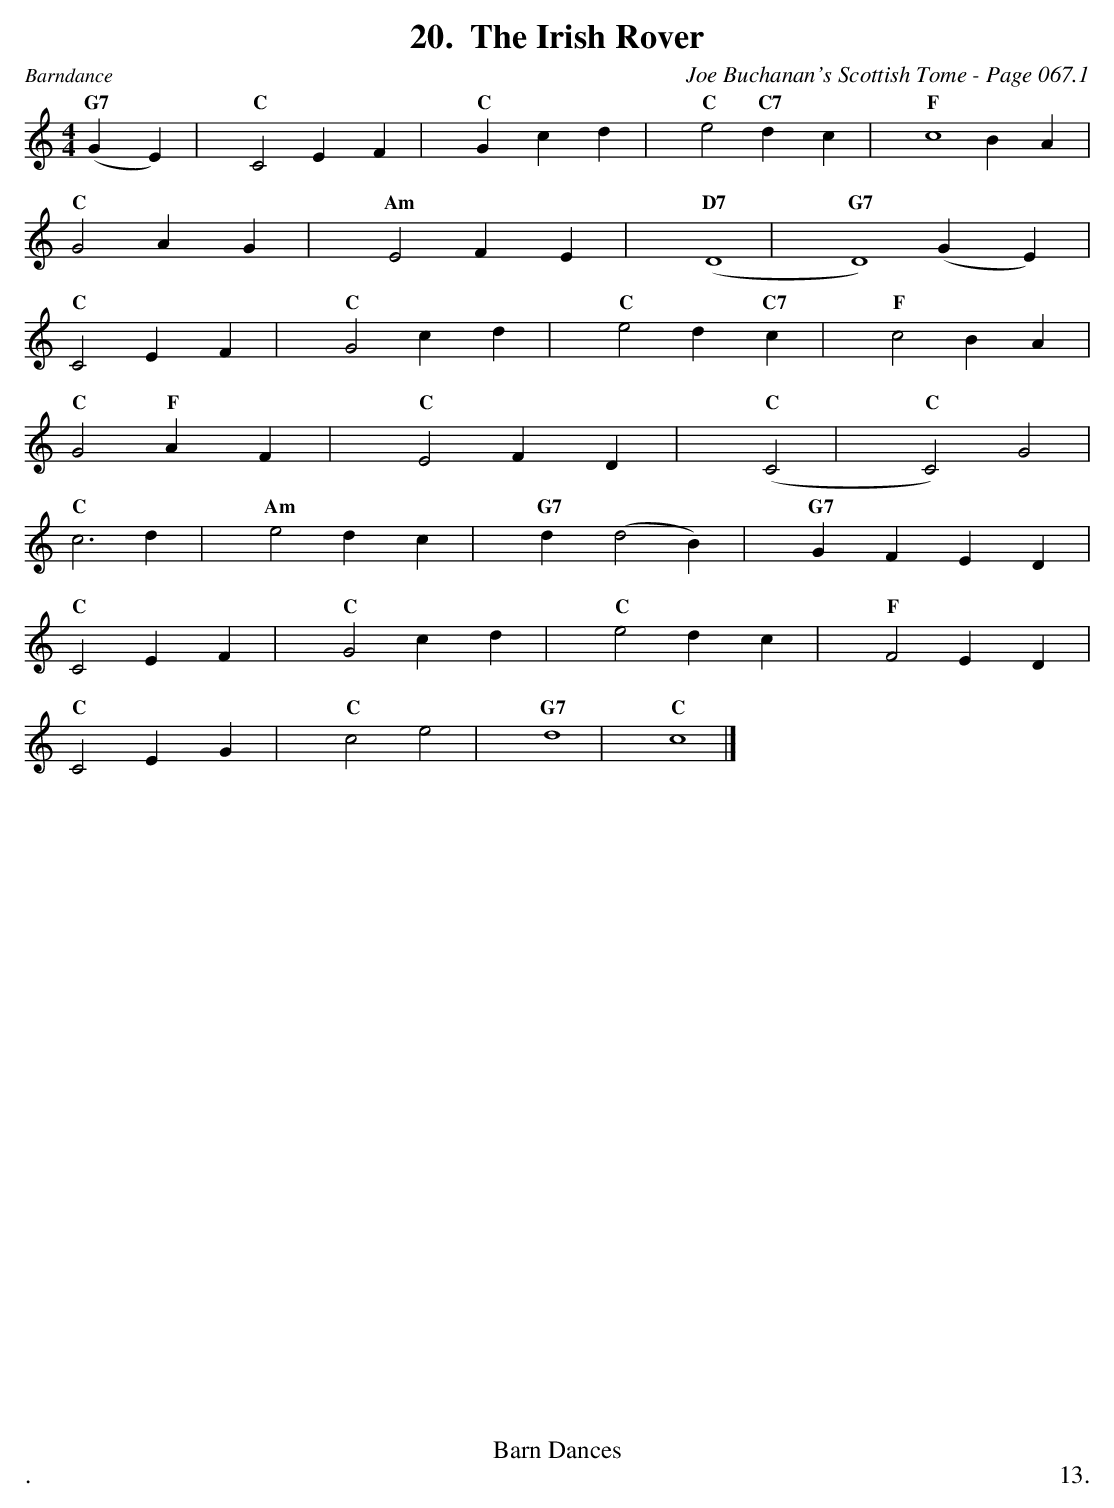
X:1
T:Irish Rover, The
C:Joe Buchanan's Scottish Tome - Page 067.1
L:1/4
M:4/4
K:C
"G7"(G E) | "C"C2 E F | "C"G c d | "C"e2 "C7"d c | "F"c4 B A |
"C"G2 A G | "Am"E2 F E | "D7"(D4 | "G7"D4) (G E) |
"C"C2 E F | "C"G2 c d | "C"e2 d "C7"c | "F"c2 B A |
"C"G2 "F"A F | "C"E2 F D | "C"(C2 | "C"C2) G2 |
"C"c3 d | "Am"e2 d c | "G7"d (d2 B) | "G7"G F E D |
"C"C2 E F | "C"G2 cd | "C"e2 d c | "F"F2 E D |
"C"C2 E G | "C"c2 e2 | "G7"d4 | "C"c4 |]
